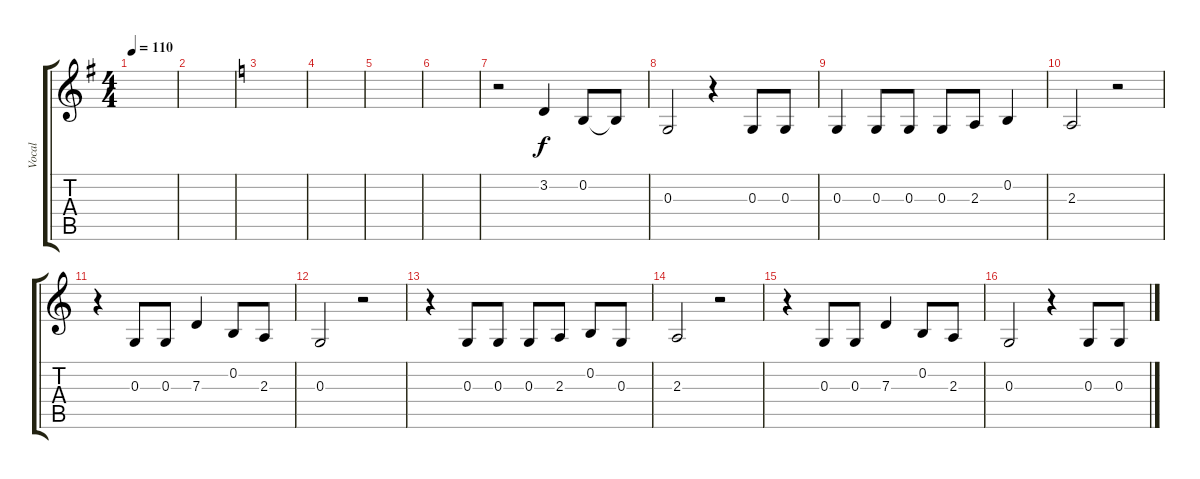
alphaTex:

\track ("Vocal" "Vocal") {instrument bassoon}
\staff {score tabs}
\tuning (E4 B3 G3 D3 A2 E2) {hide}
\ts (4 4)
\tempo 110
\clef g2
\ks g
|
|
\ks c
|
|
|
|
r.2 3.2.4 0.2.8{dy f} 0.2{t}.8 |
0.3.2 r.4 0.3.8 0.3.8 |
0.3.4 0.3.8 0.3.8 0.3.8 2.3.8 0.2.4 |
2.3.2 r.2 |
r.4 0.3.8 0.3.8 7.3.4 0.2.8 2.3.8 |
0.3.2 r.2 |
r.4 0.3.8 0.3.8 0.3.8 2.3.8 0.2.8 0.3.8 |
2.3.2 r.2 |
r.4 0.3.8 0.3.8 7.3.4 0.2.8 2.3.8 |
0.3.2 r.4 0.3.8 0.3.8
